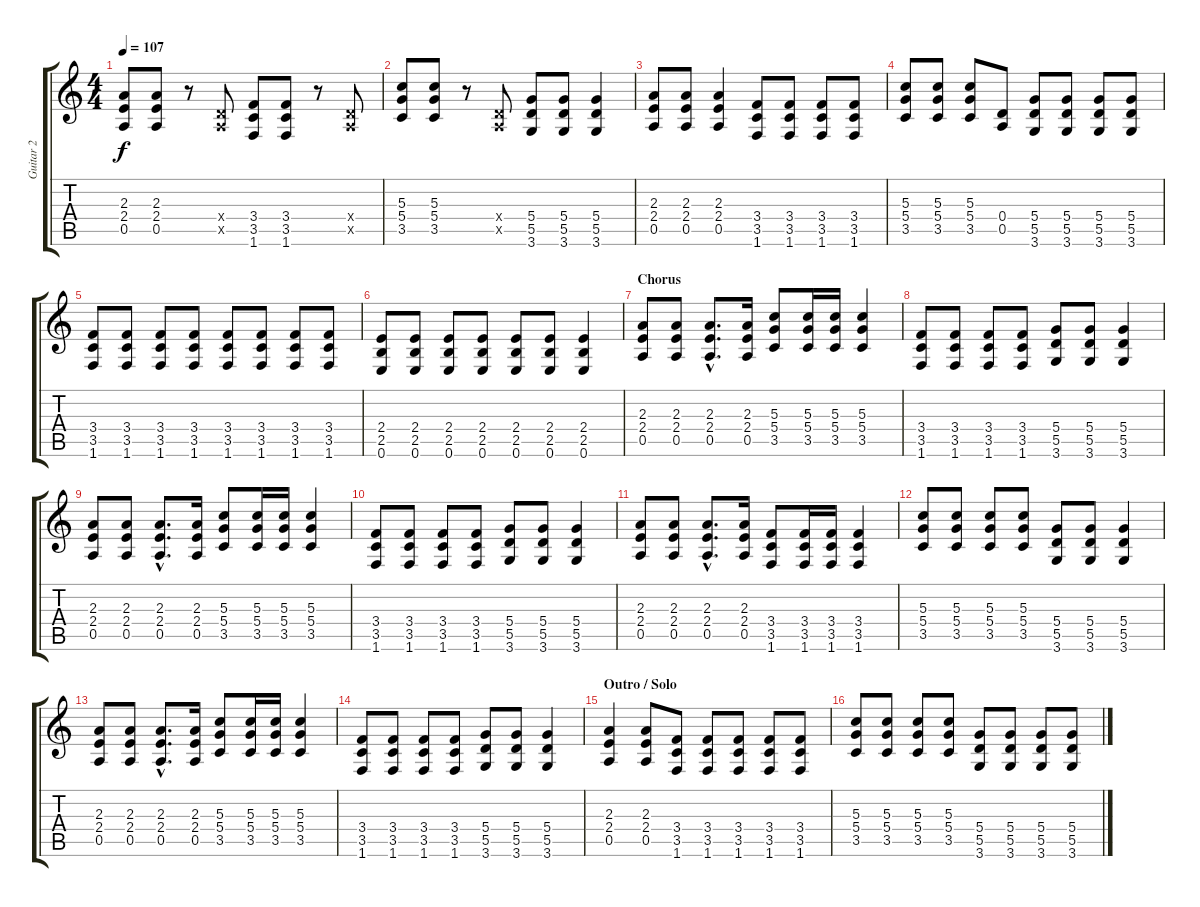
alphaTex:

\track ("Guitar 2" "Guitar 2") {instrument distortionguitar}
\staff {score tabs}
\tuning (E4 B3 G3 D3 A2 E2) {hide}
\ts (4 4)
\tempo 107
\clef g2
\ks c
(2.3 2.4 0.5).8{dy f} (2.3 2.4 0.5).8 r.8 (0.4{x} 0.5{x}).8 (3.4 3.5 1.6).8 (3.4 3.5 1.6).8 r.8 (0.4{x} 0.5{x}).8 |
(5.3 5.4 3.5).8 (5.3 5.4 3.5).8 r.8 (0.4{x} 0.5{x}).8 (5.4 5.5 3.6).8 (5.4 5.5 3.6).8 (5.4 5.5 3.6).4 |
(2.3 2.4 0.5).8 (2.3 2.4 0.5).8 (2.3 2.4 0.5).4 (3.4 3.5 1.6).8 (3.4 3.5 1.6).8 (3.4 3.5 1.6).8 (3.4 3.5 1.6).8 |
(5.3 5.4 3.5).8 (5.3 5.4 3.5).8 (5.3 5.4 3.5).8 (0.4 0.5).8 (5.4 5.5 3.6).8 (5.4 5.5 3.6).8 (5.4 5.5 3.6).8 (5.4 5.5 3.6).8 |
(3.4 3.5 1.6).8 (3.4 3.5 1.6).8 (3.4 3.5 1.6).8 (3.4 3.5 1.6).8 (3.4 3.5 1.6).8 (3.4 3.5 1.6).8 (3.4 3.5 1.6).8 (3.4 3.5 1.6).8 |
(2.4 2.5 0.6).8 (2.4 2.5 0.6).8 (2.4 2.5 0.6).8 (2.4 2.5 0.6).8 (2.4 2.5 0.6).8 (2.4 2.5 0.6).8 (2.4 2.5 0.6).4 |
\section ("" "Chorus")
(2.3 2.4 0.5).8 (2.3 2.4 0.5).8 (2.3{hac} 2.4{hac} 0.5{hac}).8{d} (2.3 2.4 0.5).16 (5.3 5.4 3.5).8 (5.3 5.4 3.5).16 (5.3 5.4 3.5).16 (5.3 5.4 3.5).4 |
(3.4 3.5 1.6).8 (3.4 3.5 1.6).8 (3.4 3.5 1.6).8 (3.4 3.5 1.6).8 (5.4 5.5 3.6).8 (5.4 5.5 3.6).8 (5.4 5.5 3.6).4 |
(2.3 2.4 0.5).8 (2.3 2.4 0.5).8 (2.3{hac} 2.4{hac} 0.5{hac}).8{d} (2.3 2.4 0.5).16 (5.3 5.4 3.5).8 (5.3 5.4 3.5).16 (5.3 5.4 3.5).16 (5.3 5.4 3.5).4 |
(3.4 3.5 1.6).8 (3.4 3.5 1.6).8 (3.4 3.5 1.6).8 (3.4 3.5 1.6).8 (5.4 5.5 3.6).8 (5.4 5.5 3.6).8 (5.4 5.5 3.6).4 |
(2.3 2.4 0.5).8 (2.3 2.4 0.5).8 (2.3{hac} 2.4{hac} 0.5{hac}).8{d} (2.3 2.4 0.5).16 (3.4 3.5 1.6).8 (3.4 3.5 1.6).16 (3.4 3.5 1.6).16 (3.4 3.5 1.6).4 |
(5.3 5.4 3.5).8 (5.3 5.4 3.5).8 (5.3 5.4 3.5).8 (5.3 5.4 3.5).8 (5.4 5.5 3.6).8 (5.4 5.5 3.6).8 (5.4 5.5 3.6).4 |
(2.3 2.4 0.5).8 (2.3 2.4 0.5).8 (2.3{hac} 2.4{hac} 0.5{hac}).8{d} (2.3 2.4 0.5).16 (5.3 5.4 3.5).8 (5.3 5.4 3.5).16 (5.3 5.4 3.5).16 (5.3 5.4 3.5).4 |
(3.4 3.5 1.6).8 (3.4 3.5 1.6).8 (3.4 3.5 1.6).8 (3.4 3.5 1.6).8 (5.4 5.5 3.6).8 (5.4 5.5 3.6).8 (5.4 5.5 3.6).4 |
\section ("" "Outro / Solo")
(2.3 2.4 0.5).4 (2.3 2.4 0.5).8 (3.4 3.5 1.6).8 (3.4 3.5 1.6).8 (3.4 3.5 1.6).8 (3.4 3.5 1.6).8 (3.4 3.5 1.6).8 |
(5.3 5.4 3.5).8 (5.3 5.4 3.5).8 (5.3 5.4 3.5).8 (5.3 5.4 3.5).8 (5.4 5.5 3.6).8 (5.4 5.5 3.6).8 (5.4 5.5 3.6).8 (5.4 5.5 3.6).8
